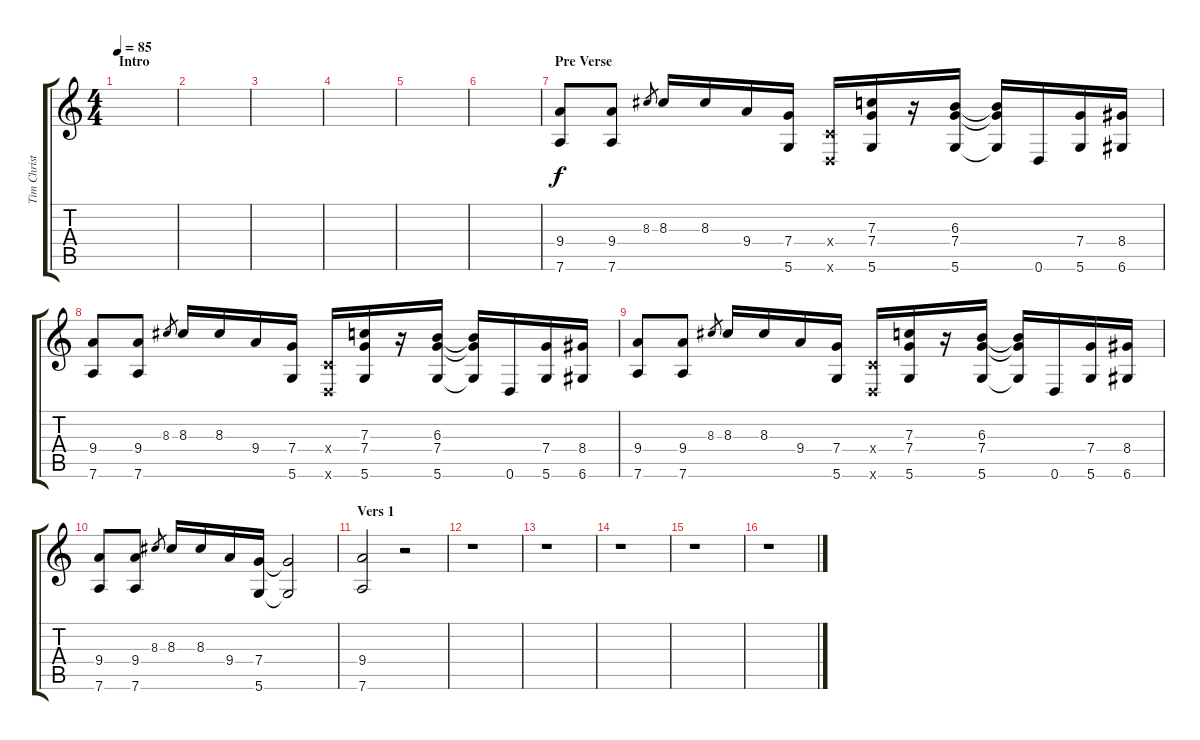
\track ("Tim Christensen (Guitar)" "Tim Christ") {instrument distortionguitar}
\staff {score tabs}
\tuning (D4 A3 F3 C3 G2 D2) {hide}
\ts (4 4)
\section ("" "Intro")
\tempo 85
\clef g2
\ks c
|
|
|
|
|
|
\section ("" "Pre Verse")
(9.4 7.6).8 (9.4 7.6).8 8.3.8{gr} 8.3.16 8.3.16 9.4.16 (7.4 5.6).16 (0.4{x} 0.6{x}).16 (7.3 7.4 5.6).16 r.16 (6.3 7.4 5.6).16 (6.3{t} 7.4{t} 5.6{t}).16 0.6.16 (7.4 5.6).16 (8.4 6.6).16 |
(9.4 7.6).8 (9.4 7.6).8 8.3.8{gr} 8.3.16 8.3.16 9.4.16 (7.4 5.6).16 (0.4{x} 0.6{x}).16 (7.3 7.4 5.6).16 r.16 (6.3 7.4 5.6).16 (6.3{t} 7.4{t} 5.6{t}).16 0.6.16 (7.4 5.6).16 (8.4 6.6).16 |
(9.4 7.6).8 (9.4 7.6).8 8.3.8{gr} 8.3.16 8.3.16 9.4.16 (7.4 5.6).16 (0.4{x} 0.6{x}).16 (7.3 7.4 5.6).16 r.16 (6.3 7.4 5.6).16 (6.3{t} 7.4{t} 5.6{t}).16 0.6.16 (7.4 5.6).16 (8.4 6.6).16 |
(9.4 7.6).8 (9.4 7.6).8 8.3.8{gr} 8.3.16 8.3.16 9.4.16 (7.4 5.6).16 (7.4{t} 5.6{t}).2 |
\section ("" "Vers 1")
(9.4 7.6).2 r.2 |
r.1 |
r.1 |
r.1 |
r.1 |
r.1
